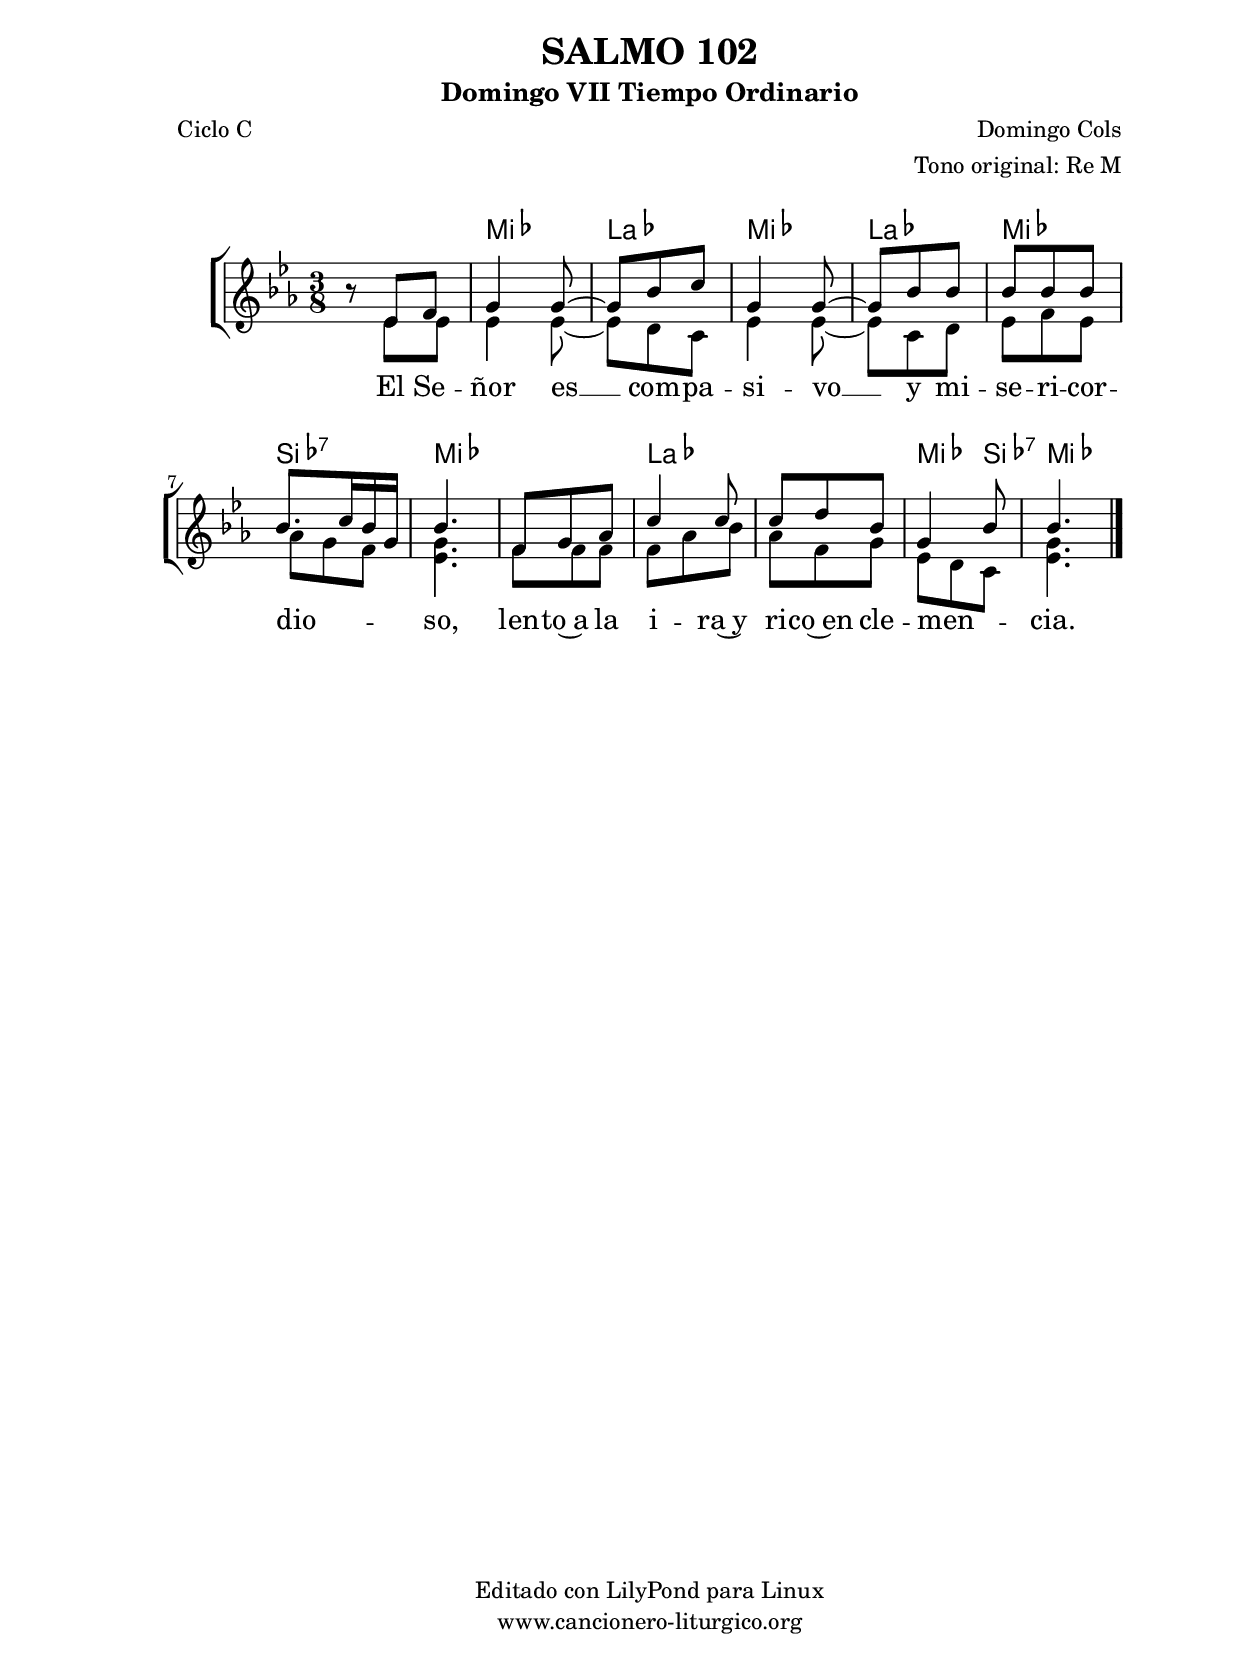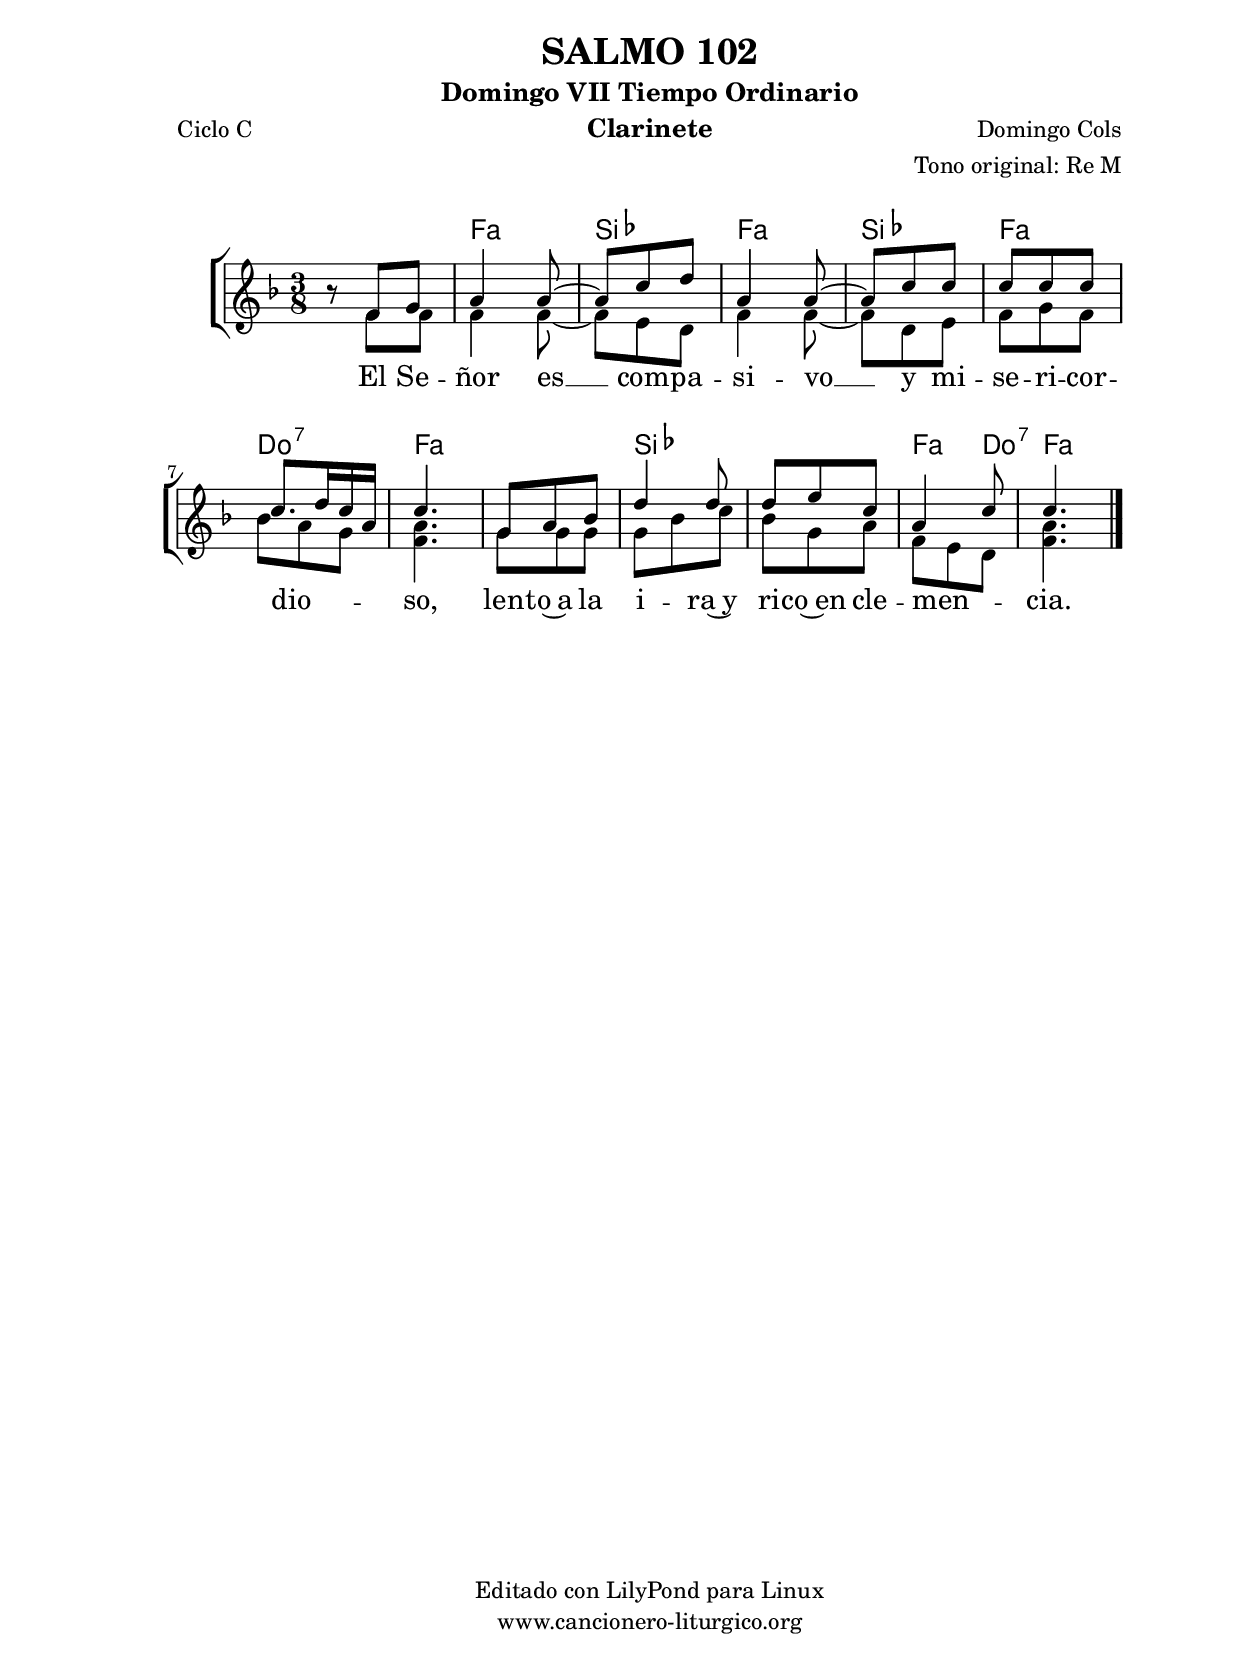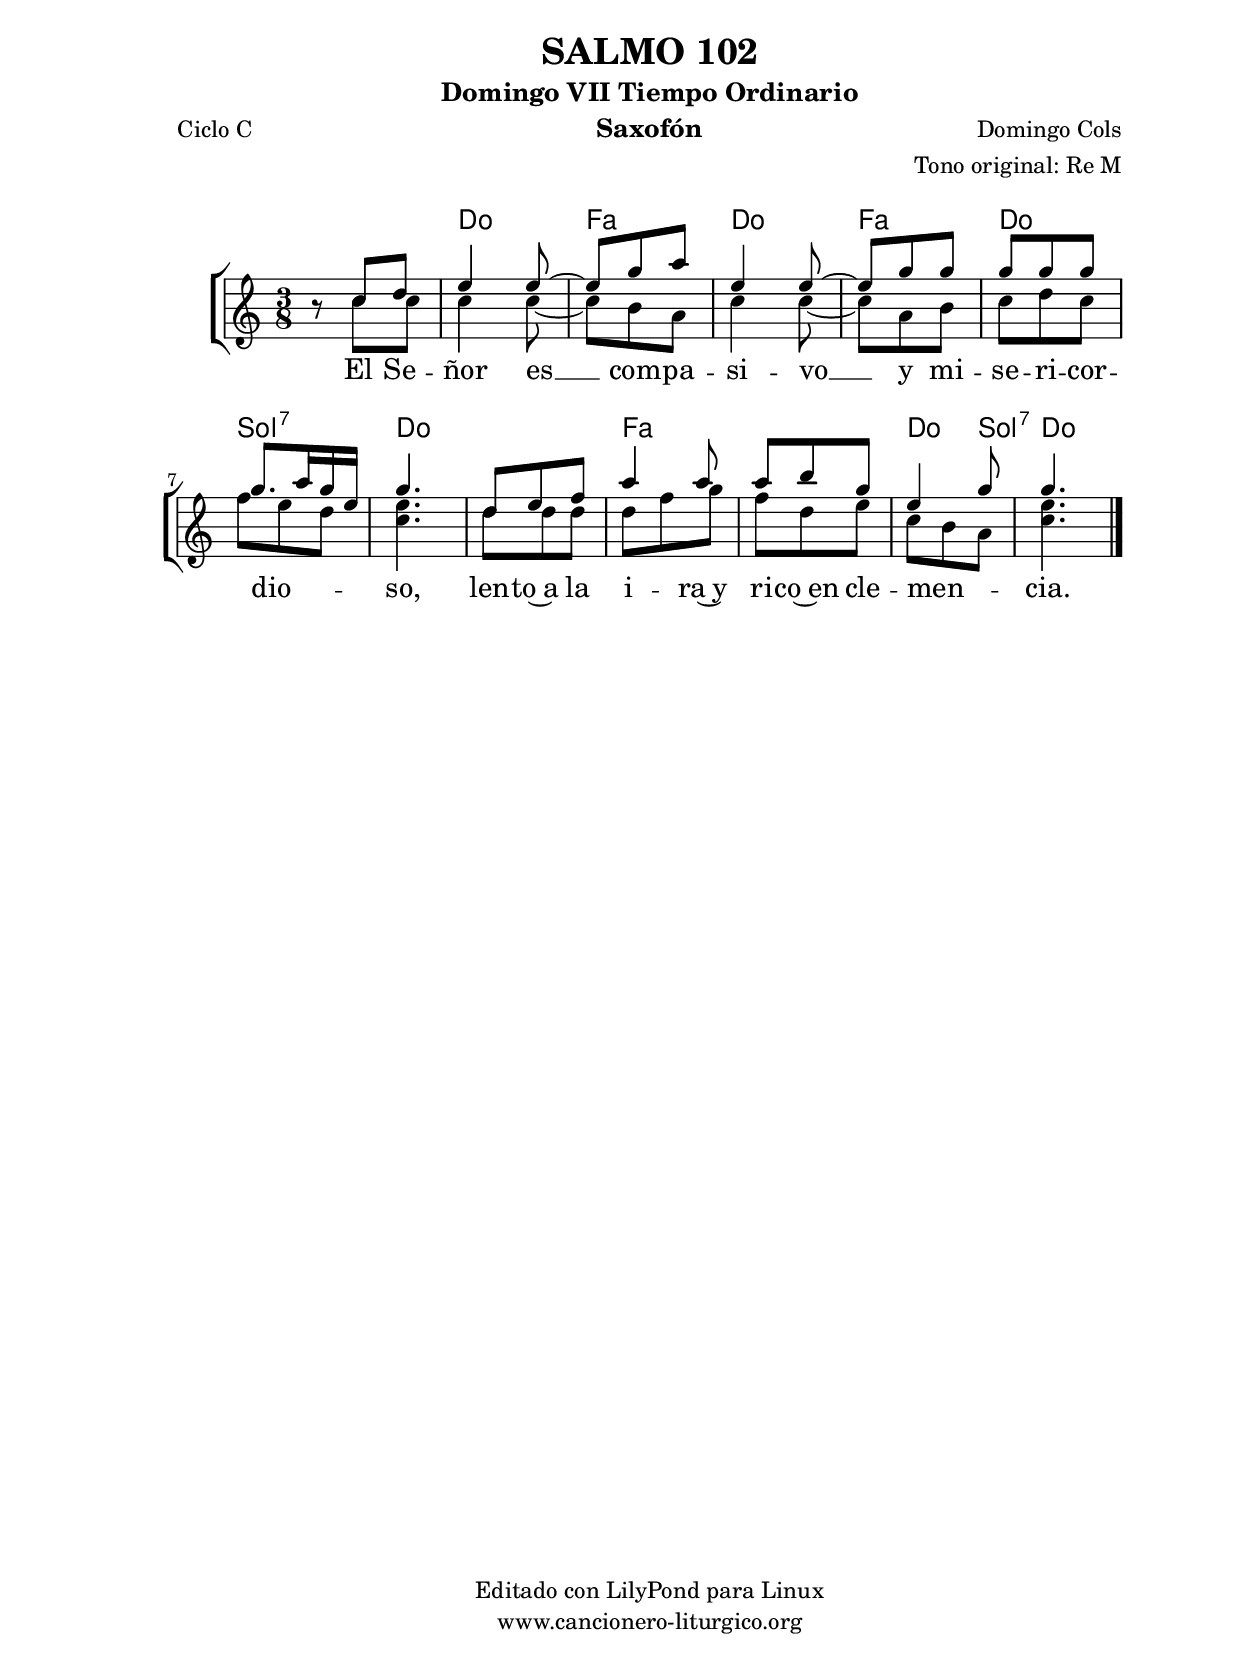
%
%para convertir .midi en .wav:
%timidity filename.midi -Ow -o finename.wav
%
%
%Para convertir de .wav a .mp3:
%lame -h -m j filename.wav
%
%
%para escuchar el midi:
%timidity nombrefichero.midi
%


%versión de lilypond para la que se ha escrito esta partitura:
\version "2.16.0"

	%Tamaño papel
	#(set-default-paper-size "a4")
	%Tamaño partitura
	#(set-global-staff-size 20)
	%No responde al pulsar sobre una nota
	#(ly:set-option 'point-and-click #f)

%parámetros del encabezamiento:
\header {
	title = "SALMO 102"
	subtitle = "Domingo VII Tiempo Ordinario"
	composer = "Domingo Cols"
	poet = "Ciclo C"
	meter = ""
	arranger = "Tono original: Re M"
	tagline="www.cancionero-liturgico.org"
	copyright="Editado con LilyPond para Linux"
	tiempo = "Ordinario"
	usos = "Salmo"
	letra = "El Señor es compasivo y misericordioso, lento a la ira y rico en clemencia."
	}

%parámetros asociados al papel:
\paper  {
	oddHeaderMarkup = \markup {\fill-line { \on-the-fly #not-first-page \fromproperty #'header:title \on-the-fly #not-first-page \fromproperty #'header:composer }}
	evenHeaderMarkup = \markup {\fill-line { \fromproperty #'header:composer \fromproperty #'header:title }}
	#(set-paper-size "a4")
	print-page-number = ##f
	first-page-number = 1
	print-first-page-number = ##f
%	head-separation = 3.0 \cm
	top-margin = 2.0 \cm
	bottom-margin = 0.5\cm
%%%	bottom-margin = -1.0\cm
	left-margin = 3.0 \cm
	line-width = 16.0 \cm 
	indent = 8\mm
	interscoreline = 2.\mm
	between-system-space = 15\mm
%	para que las partituras no llenen la hoja:
	ragged-bottom = ##t
%	idem para la última hoja:
	ragged-last-bottom = ##f
%	para que las partituras llenen el ancho del papel:
	ragged-last = ##f
	after-title-space = 2.5 \cm
%page-count=1
%system-count=8

	%Flexible Vertical Spacing
%	markup-markup-spacing =
%	#'((basic-distance . 15) (minimum-distance . 15) (padding . 3))
	markup-system-spacing =
	#'((basic-distance . 15) (minimum-distance . 15) (padding . 3))
	system-system-spacing =
	#'((basic-distance . 15) (minimum-distance . 15) (padding . 3))
	score-system-spacing =
	#'((basic-distance . 15) (minimum-distance . 15) (padding . 5))
%	top-system-spacing = % header
%	#'((basic-distance . 8) (minimum-distance . 0) (padding . 3))
%	top-markup-spacing =
%	#'((basic-distance . 20) (minimum-distance . 20) (padding . 3))
	last-bottom-spacing = % footer
	#'((basic-distance . 5) (minimum-distance . 5) (padding . 3))
%	score-markup-spacing =
%	#'((basic-distance . 16) (minimum-distance . 13) (padding . 3))

	}


%parámetros que afectan a toda la partitura:
global =  {
	%clave de sol (G):
	\clef G
	%armadura:
	\transpose d ees
	\key d \major
	\tempo 4=80
	\set Score.tempoHideNote = ##t
	}


acordes = {
	\italianChords
	\chordmode {
	\transpose d ees
{

s4.
d4. g d g d a:7 d
s4.
g4. g d4 a8:7 d4.

	}
	}
}

melodia = 
	\transpose d ees
	\relative c'{
	\time 3/8

r8
<<
\new Voice = "arriba"
{
\voiceOne
d8 e
fis4 fis8~
fis8 a b
fis4 fis8~
fis8 a a
a8 a a
a8. b16 a fis
a4.
e8 fis g
b4 b8
b8 cis a
fis4 a8
a4.
}

\new Voice
{
\voiceTwo
d,8 d
d4 d8~
d8 cis b
d4 d8~
d8 b cis
d8 e d
g8 fis e
<fis d>4.
e8 e e
e8 g a
g8 e fis
d8 cis b
<fis' d>4.
}
>>

	\bar "|."
	}


texto = \lyricmode {
El Se -- ñor es __ com -- pa -- si -- vo __
y mi -- se -- ri -- cor -- dio -- _ _ _ so,
len -- to~a la i -- ra~y ri -- co~en cle -- men -- _ cia.
	}


acordesStaff = \context ChordNames = acordesStaff <<
	\set chordChanges = ##t
	\acordes
	>>


vozStaff = \context Voice = vozStaff
\with {\consists "Ambitus_engraver"}
<<
%	\set Staff.instrumentName = ""
%	\set Staff.shortInstrumentName = ""
%	\set Staff.midiInstrument = #"clarinet"
%	\set Staff.midiInstrument = #"cello"
%	\set Staff.midiInstrument = #"flute"
	\set Staff.midiInstrument = #"electric guitar (jazz)"
%	\set Staff.midiInstrument = #"english horn"
%	\set Staff.midiInstrument = #"violin"
%	\set Staff.midiInstrument = #"glockenspiel"
	\set Staff.midiMinimumVolume = #0.7
	\set Staff.midiMaximumVolume = #0.9
	\global
	\melodia
	>>

textoStaff = \context Lyrics = textoStaff <<
	\lyricsto arriba \texto
	>>

\book {
	\score {
		\context ChoirStaff {
			\override StaffGroup.SystemStartBracket #'collapse-height = #1
			\override Score.SystemStartBar #'collapse-height = #1
			<<
			\acordesStaff
			\vozStaff
			\textoStaff
			>>
			}
		\layout {
	    		\context {
				\Lyrics
				\override LyricText #'font-size = #2
				}
	   		 \context {
				\Score
				%fontSize = #3
				\override StaffSymbol #'staff-space = #(magstep +3)
				%\override Beam #'thickness = #0.55
				%\override SpacingSpanner #'spacing-increment = #1.0
				%\override Slur #'height-limit = #1.5
				}
			}
		}
	\score {
		\unfoldRepeats
		\context ChoirStaff {
			<<
			\acordesStaff
			\vozStaff
			>>
			}
		\midi {
	  		\context {
	  			\Score
				tempoWholesPerMinute = #(ly:make-moment 70 4)
				}
			}
		}
	}

%Partitura para clarinete
#(define output-suffix "C")
\book {
	\header{
		instrument = "Clarinete"
		}
	\score {
		\context ChoirStaff {
			\override StaffGroup.SystemStartBracket #'collapse-height = #1
			\override Score.SystemStartBar #'collapse-height = #1
\transpose c d
			<<
			\acordesStaff
			\vozStaff
			\textoStaff
			>>
			}
		\layout {
	    		\context {
				\Lyrics
				\override LyricText #'font-size = #2
				}
	   		 \context {
				\Score
				%fontSize = #3
				\override StaffSymbol #'staff-space = #(magstep +3)
				%\override Beam #'thickness = #0.55
				%\override SpacingSpanner #'spacing-increment = #1.0
				%\override Slur #'height-limit = #1.5
				}
			}
		}
	}

%Partitura para saxofón
#(define output-suffix "S")
\book {
	\header{
		instrument = "Saxofón"
		}
	\score {
		\context ChoirStaff {
			\override StaffGroup.SystemStartBracket #'collapse-height = #1
			\override Score.SystemStartBar #'collapse-height = #1
\transpose c a
			<<
			\acordesStaff
			\vozStaff
			\textoStaff
			>>
			}
		\layout {
	    		\context {
				\Lyrics
				\override LyricText #'font-size = #2
				}
	   		 \context {
				\Score
				%fontSize = #3
				\override StaffSymbol #'staff-space = #(magstep +3)
				%\override Beam #'thickness = #0.55
				%\override SpacingSpanner #'spacing-increment = #1.0
				%\override Slur #'height-limit = #1.5
				}
			}
		}
	}

